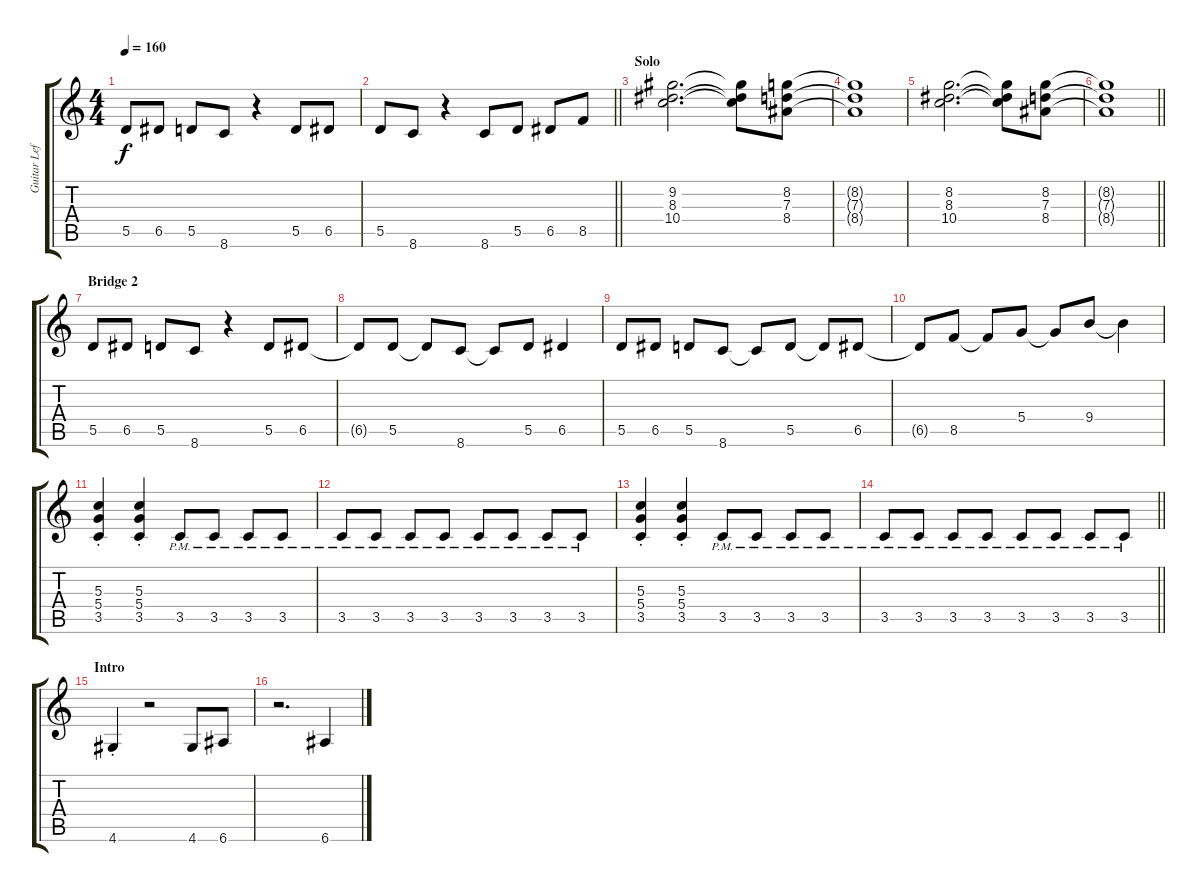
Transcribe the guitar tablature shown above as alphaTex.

\track ("Guitar Left" "Guitar Lef") {instrument overdrivenguitar}
\staff {score tabs}
\tuning (E4 B3 G3 D3 A2 E2) {hide}
\ts (4 4)
\tempo 160
\clef g2
\ks c
5.5.8{dy f} 6.5.8 5.5.8 8.6.8 r.4 5.5.8 6.5.8 |
\barLineRight lightlight
5.5.8 8.6.8 r.4 8.6.8 5.5.8 6.5.8 8.5.8 |
\section ("" "Solo")
(9.2 8.3 10.4).2{d} (9.2{t} 8.3{t} 10.4{t}).8 (8.2 7.3 8.4).8 |
(8.2{t} 7.3{t} 8.4{t}).1 |
(8.2 8.3 10.4).2{d} (8.2{t} 8.3{t} 10.4{t}).8 (8.2 7.3 8.4).8 |
\barLineRight lightlight
(8.2{t} 7.3{t} 8.4{t}).1 |
\section ("" "Bridge 2")
5.5.8 6.5.8 5.5.8 8.6.8 r.4 5.5.8 6.5.8 |
6.5{t}.8 5.5.8 5.5{t}.8 8.6.8 8.6{t}.8 5.5.8 6.5.4 |
5.5.8 6.5.8 5.5.8 8.6.8 8.6{t}.8 5.5.8 5.5{t}.8 6.5.8 |
6.5{t}.8 8.5.8 8.5{t}.8 5.4.8 5.4{t}.8 9.4.8 9.4{t}.4 |
(5.3{st} 5.4{st} 3.5{st}).4 (5.3{st} 5.4{st} 3.5{st}).4 3.5{pm}.8 3.5{pm}.8 3.5{pm}.8 3.5{pm}.8 |
3.5{pm}.8 3.5{pm}.8 3.5{pm}.8 3.5{pm}.8 3.5{pm}.8 3.5{pm}.8 3.5{pm}.8 3.5{pm}.8 |
(5.3{st} 5.4{st} 3.5{st}).4 (5.3{st} 5.4{st} 3.5{st}).4 3.5{pm}.8 3.5{pm}.8 3.5{pm}.8 3.5{pm}.8 |
\barLineRight lightlight
3.5{pm}.8 3.5{pm}.8 3.5{pm}.8 3.5{pm}.8 3.5{pm}.8 3.5{pm}.8 3.5{pm}.8 3.5{pm}.8 |
\section ("" "Intro")
4.6{st}.4 r.2 4.6.8 6.6.8 |
r.2{d} 6.6.4
